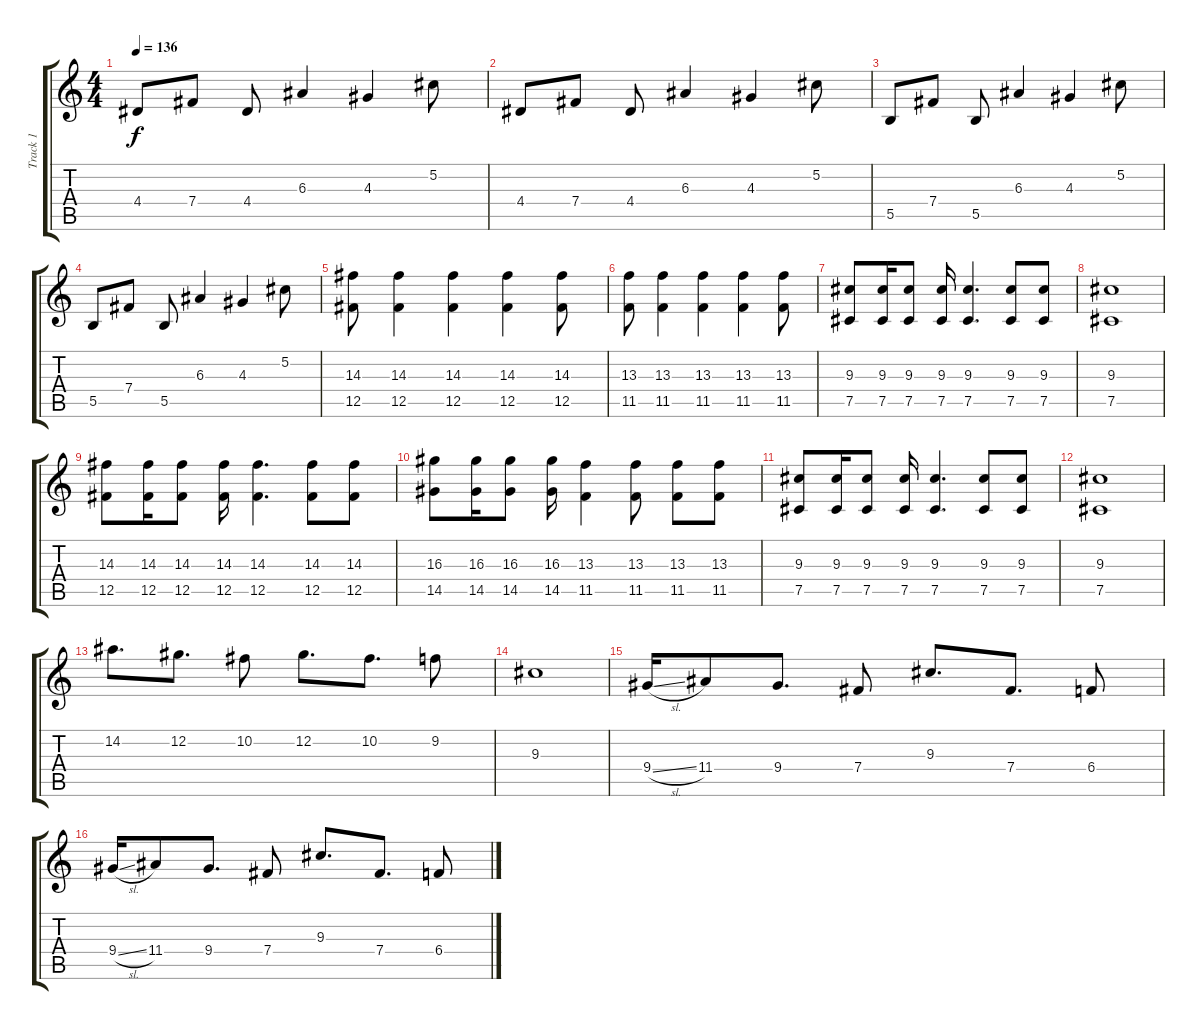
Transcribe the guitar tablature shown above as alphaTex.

\track ("Track 1" "Track 1") {instrument distortionguitar}
\staff {score tabs}
\tuning (Db4 Ab3 E3 B2 Gb2 B1) {hide}
\ts (4 4)
\tempo 136
\clef g2
\ks c
4.4.8{dy f} 7.4.8 4.4.8 6.3.4 4.3.4 5.2.8 |
4.4.8 7.4.8 4.4.8 6.3.4 4.3.4 5.2.8 |
5.5.8 7.4.8 5.5.8 6.3.4 4.3.4 5.2.8 |
5.5.8 7.4.8 5.5.8 6.3.4 4.3.4 5.2.8 |
(14.3 12.5).8 (14.3 12.5).4 (14.3 12.5).4 (14.3 12.5).4 (14.3 12.5).8 |
(13.3 11.5).8 (13.3 11.5).4 (13.3 11.5).4 (13.3 11.5).4 (13.3 11.5).8 |
(9.3 7.5).8 (9.3 7.5).16 (9.3 7.5).8 (9.3 7.5).16 (9.3 7.5).4{d} (9.3 7.5).8 (9.3 7.5).8 |
(9.3 7.5).1 |
(14.3 12.5).8 (14.3 12.5).16 (14.3 12.5).8 (14.3 12.5).16 (14.3 12.5).4{d} (14.3 12.5).8 (14.3 12.5).8 |
(16.3 14.5).8 (16.3 14.5).16 (16.3 14.5).8 (16.3 14.5).16 (13.3 11.5).4 (13.3 11.5).8 (13.3 11.5).8 (13.3 11.5).8 |
(9.3 7.5).8 (9.3 7.5).16 (9.3 7.5).8 (9.3 7.5).16 (9.3 7.5).4{d} (9.3 7.5).8 (9.3 7.5).8 |
(9.3 7.5).1 |
14.2.8{d} 12.2.8{d} 10.2.8 12.2.8{d} 10.2.8{d} 9.2.8 |
9.3.1 |
9.4{sl}.16 11.4.8 9.4.8{d} 7.4.8 9.3.8{d} 7.4.8{d} 6.4.8 |
9.4{sl}.16 11.4.8 9.4.8{d} 7.4.8 9.3.8{d} 7.4.8{d} 6.4.8
